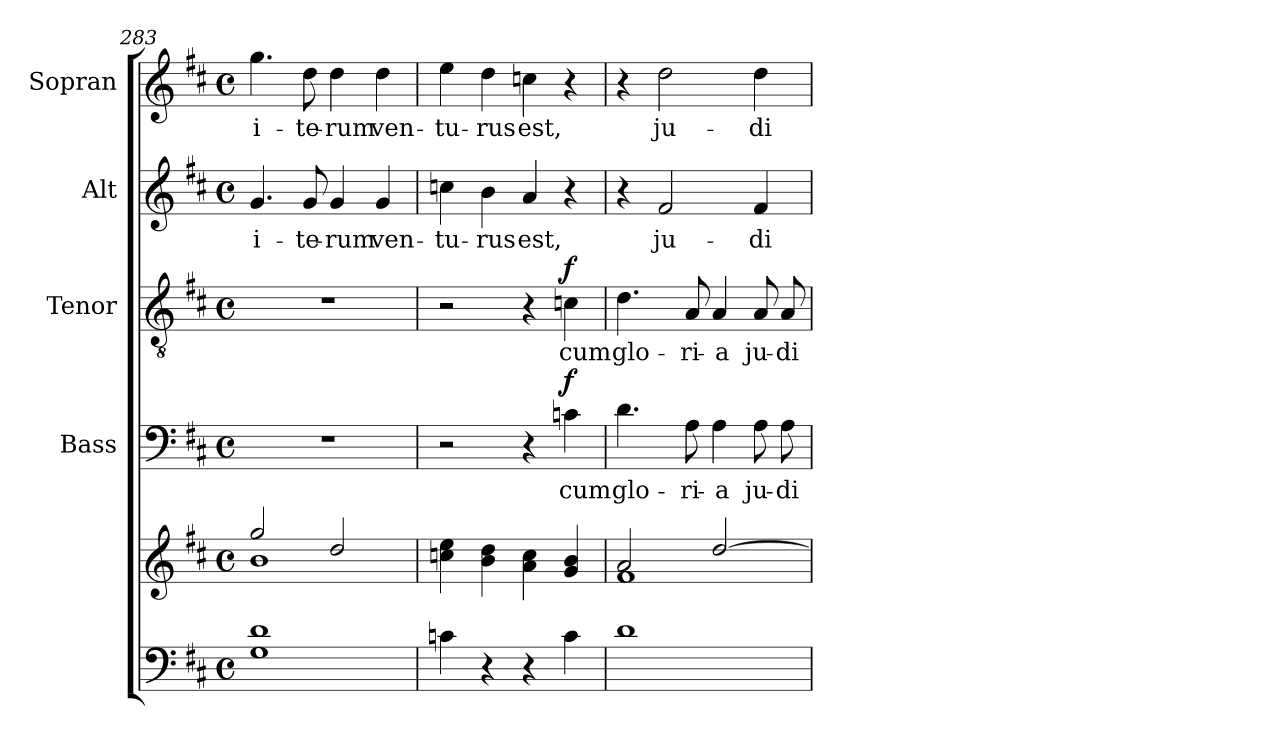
**kern	**kern	**kern	**text	**dynam	**kern	**text	**dynam	**kern	**text	**kern	**text
*part5	*part5	*part4	*part4	*part4	*part3	*part3	*part3	*part2	*part2	*part1	*part1
*staff6	*staff5	*staff4	*staff4	*staff4	*staff3	*staff3	*staff3	*staff2	*staff2	*staff1	*staff1
*	*	*I"Bass	*	*	*I"Tenor	*	*	*I"Alt	*	*I"Sopran	*
*	*	*I'B.	*	*	*I'T.	*	*	*I'A.	*	*I'S.	*
*clefF4	*clefG2	*clefF4	*	*	*clefGv2	*	*	*clefG2	*	*clefG2	*
*k[f#c#]	*k[f#c#]	*k[f#c#]	*	*	*k[f#c#]	*	*	*k[f#c#]	*	*k[f#c#]	*
*D:	*D:	*D:	*	*	*D:	*	*	*D:	*	*D:	*
*M4/4	*M4/4	*M4/4	*	*	*M4/4	*	*	*M4/4	*	*M4/4	*
*met(c)	*met(c)	*met(c)	*	*	*met(c)	*	*	*met(c)	*	*met(c)	*
=283	=283	=283	=283	=283	=283	=283	=283	=283	=283	=283	=283
*^	*^	*	*	*	*	*	*	*	*	*	*
!	!	!	!	!	!	!	!	!	!	!	!LO:LY:b	!	!LO:LY:b
1d	1G	2gg/	1b	1r	.	.	1r	.	.	4.g/	i-	4.gg\	i-
!	!	!	!	!	!	!	!	!	!	!	!LO:LY:b	!	!LO:LY:b
.	.	.	.	.	.	.	.	.	.	8g/	-te-	8dd\	-te-
!	!	!	!	!	!	!	!	!	!	!	!LO:LY:b	!	!LO:LY:b
.	.	2dd/	.	.	.	.	.	.	.	4g/	-rum	4dd\	-rum
!	!	!	!	!	!	!	!	!	!	!	!LO:LY:b	!	!LO:LY:b
.	.	.	.	.	.	.	.	.	.	4g/	ven-	4dd\	ven-
*v	*v	*	*	*	*	*	*	*	*	*	*	*	*
*	*v	*v	*	*	*	*	*	*	*	*	*	*
=284	=284	=284	=284	=284	=284	=284	=284	=284	=284	=284	=284
!	!	!	!	!	!	!	!	!	!LO:LY:b	!	!LO:LY:b
4cn\	4ccn\ 4ee\	2r	.	.	2r	.	.	4ccn\	-tu-	4ee\	-tu-
!	!	!	!	!	!	!	!	!	!LO:LY:b	!	!LO:LY:b
4r	4b\ 4dd\	.	.	.	.	.	.	4b\	-rus	4dd\	-rus
!	!	!	!	!	!	!	!	!	!LO:LY:b	!	!LO:LY:b
4r	4a\ 4cc\	4r	.	.	4r	.	.	4a/	est,	4ccn\	est,
!	!	!	!LO:LY:b	!LO:DY:a	!	!LO:LY:b	!LO:DY:a	!	!	!	!
4c\	4g/ 4b/	4cn\	cum	f	4cn\	cum	f	4r	.	4r	.
=285	=285	=285	=285	=285	=285	=285	=285	=285	=285	=285	=285
*	*^	*	*	*	*	*	*	*	*	*	*
!	!	!	!	!LO:LY:b	!	!	!LO:LY:b	!	!	!	!	!
1d	2a/	1f#	4.d\	glo-	.	4.d\	glo-	.	4r	.	4r	.
!	!	!	!	!	!	!	!	!	!	!LO:LY:b	!	!LO:LY:b
.	.	.	.	.	.	.	.	.	2f#/	ju-	2dd\	ju-
!	!	!	!	!LO:LY:b	!	!	!LO:LY:b	!	!	!	!	!
.	.	.	8A\	-ri-	.	8A/	-ri-	.	.	.	.	.
!	!	!	!	!LO:LY:b	!	!	!LO:LY:b	!	!	!	!	!
.	[>2dd/	.	4A\	-a	.	4A/	-a	.	.	.	.	.
!	!	!	!	!LO:LY:b	!	!	!LO:LY:b	!	!	!LO:LY:b	!	!LO:LY:b
.	.	.	8A\	ju-	.	8A/	ju-	.	4f#/	-di-	4dd\	-di-
!	!	!	!	!LO:LY:b	!	!	!LO:LY:b	!	!	!	!	!
.	.	.	8A\	-di-	.	8A/	-di-	.	.	.	.	.
*	*v	*v	*	*	*	*	*	*	*	*	*	*
=	=	=	=	=	=	=	=	=	=	=	=
*-	*-	*-	*-	*-	*-	*-	*-	*-	*-	*-	*-
